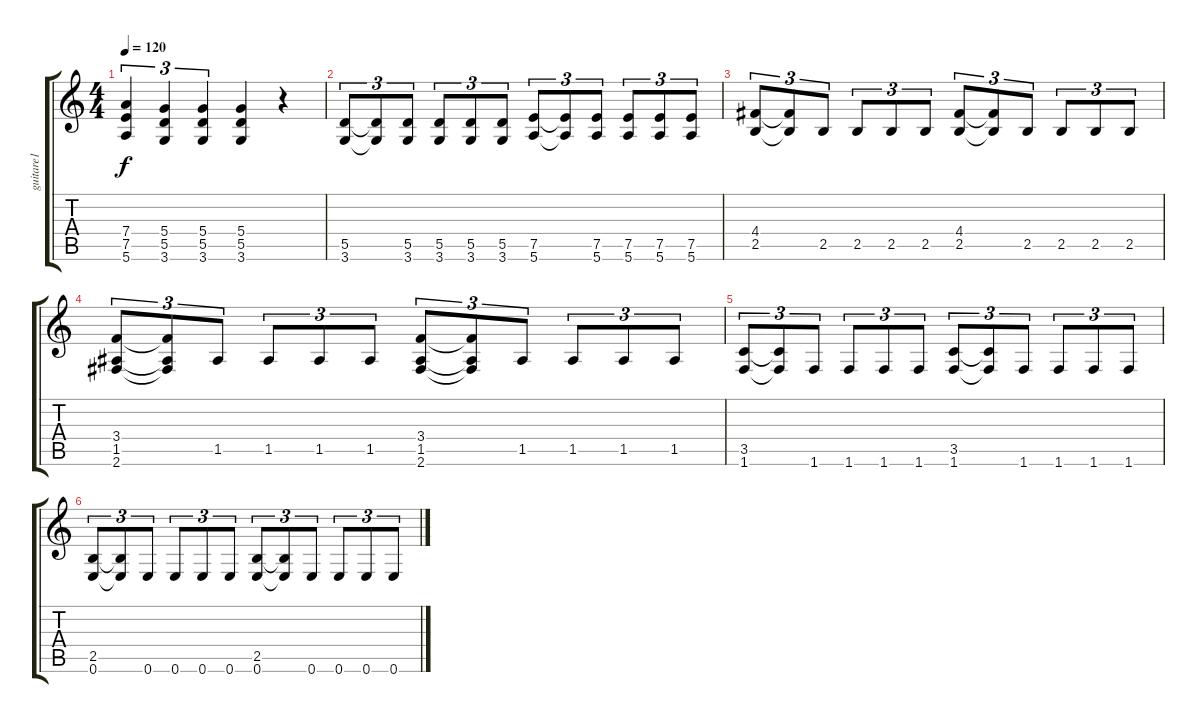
\track ("guitare1" "guitare1") {instrument distortionguitar}
\staff {score tabs}
\tuning (E4 B3 G3 D3 A2 E2) {hide}
\ts (4 4)
\tempo 120
\clef g2
\ks c
(7.4 7.5 5.6).4{tu (3 2) dy f} (5.4 5.5 3.6).4{tu (3 2)} (5.4 5.5 3.6).4{tu (3 2)} (5.4 5.5 3.6).4 r.4 |
(5.5 3.6).8{tu (3 2)} (5.5{t} 3.6{t}).8{tu (3 2)} (5.5 3.6).8{tu (3 2)} (5.5 3.6).8{tu (3 2)} (5.5 3.6).8{tu (3 2)} (5.5 3.6).8{tu (3 2)} (7.5 5.6).8{tu (3 2)} (7.5{t} 5.6{t}).8{tu (3 2)} (7.5 5.6).8{tu (3 2)} (7.5 5.6).8{tu (3 2)} (7.5 5.6).8{tu (3 2)} (7.5 5.6).8{tu (3 2)} |
(4.4 2.5).8{tu (3 2)} (4.4{t} 2.5{t}).8{tu (3 2)} 2.5.8{tu (3 2)} 2.5.8{tu (3 2)} 2.5.8{tu (3 2)} 2.5.8{tu (3 2)} (4.4 2.5).8{tu (3 2)} (4.4{t} 2.5{t}).8{tu (3 2)} 2.5.8{tu (3 2)} 2.5.8{tu (3 2)} 2.5.8{tu (3 2)} 2.5.8{tu (3 2)} |
(3.4 1.5 2.6).8{tu (3 2)} (3.4{t} 1.5{t} 2.6{t}).8{tu (3 2)} 1.5.8{tu (3 2)} 1.5.8{tu (3 2)} 1.5.8{tu (3 2)} 1.5.8{tu (3 2)} (3.4 1.5 2.6).8{tu (3 2)} (3.4{t} 1.5{t} 2.6{t}).8{tu (3 2)} 1.5.8{tu (3 2)} 1.5.8{tu (3 2)} 1.5.8{tu (3 2)} 1.5.8{tu (3 2)} |
(3.5 1.6).8{tu (3 2)} (3.5{t} 1.6{t}).8{tu (3 2)} 1.6.8{tu (3 2)} 1.6.8{tu (3 2)} 1.6.8{tu (3 2)} 1.6.8{tu (3 2)} (3.5 1.6).8{tu (3 2)} (3.5{t} 1.6{t}).8{tu (3 2)} 1.6.8{tu (3 2)} 1.6.8{tu (3 2)} 1.6.8{tu (3 2)} 1.6.8{tu (3 2)} |
(2.5 0.6).8{tu (3 2)} (2.5{t} 0.6{t}).8{tu (3 2)} 0.6.8{tu (3 2)} 0.6.8{tu (3 2)} 0.6.8{tu (3 2)} 0.6.8{tu (3 2)} (2.5 0.6).8{tu (3 2)} (2.5{t} 0.6{t}).8{tu (3 2)} 0.6.8{tu (3 2)} 0.6.8{tu (3 2)} 0.6.8{tu (3 2)} 0.6.8{tu (3 2)}
